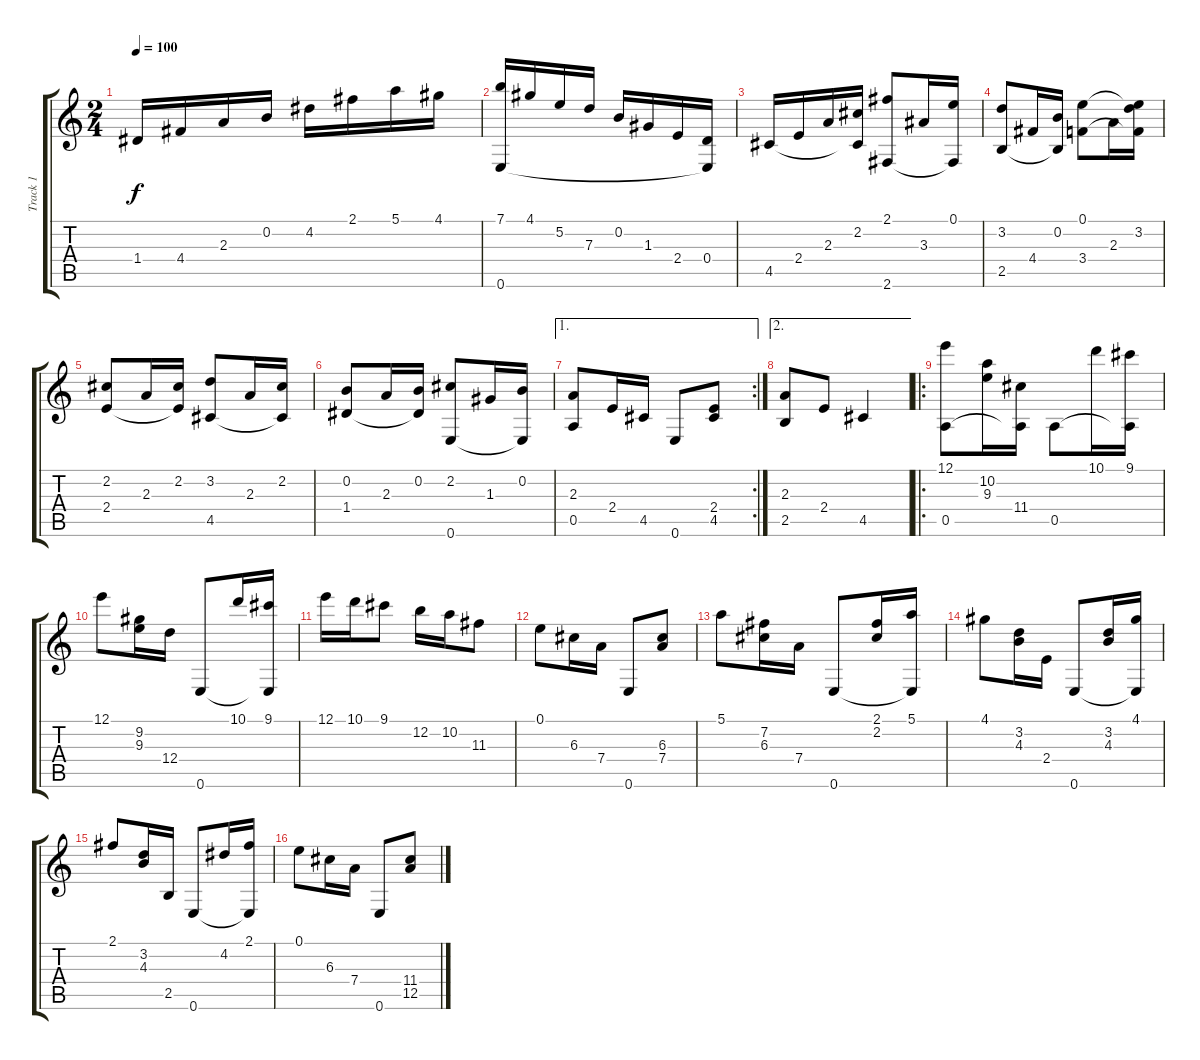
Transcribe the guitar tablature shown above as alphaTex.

\track ("Track 1" "Track 1") {instrument acousticguitarnylon}
\staff {score tabs}
\tuning (E4 B3 G3 D3 A2 E2) {hide}
\ts (2 4)
\tempo 100
\clef g2
\ks c
1.4.16{dy f} 4.4.16 2.3.16 0.2.16 4.2.16 2.1.16 5.1.16 4.1.16 |
(7.1 0.6).16 4.1.16 5.2.16 7.3.16 0.2.16 1.3.16 2.4.16 (0.4 0.6{t}).16 |
4.5.16 2.4.16 2.3.16 (2.2 4.5{t}).16 (2.1 2.6).8 3.3.16 (0.1 2.6{t}).16 |
(3.2 2.5).8 4.4.16 (0.2 2.5{t}).16 (0.1 3.4).8 2.3.16 (0.1{t} 3.2 3.4{t}).16 |
(2.2 2.4).8 2.3.16 (2.2 2.4{t}).16 (3.2 4.5).8 2.3.16 (2.2 4.5{t}).16 |
(0.2 1.4).8 2.3.16 (0.2 1.4{t}).16 (2.2 0.6).8 1.3.16 (0.2 0.6{t}).16 |
\ae 1
\rc 2
(2.3 0.5).8 2.4.16 4.5.16 0.6.8 (2.4 4.5).8 |
\ae 2
(2.3 2.5).8 2.4.8 4.5.4 |
\ro
(12.1 0.5).8 (10.2 9.3).16 (11.4 0.5{t}).16 0.5.8 10.1.16 (9.1 0.5{t}).16 |
12.1.8 (9.2 9.3).16 12.4.16 0.6.8 10.1.16 (9.1 0.6{t}).16 |
12.1.16 10.1.16 9.1.8 12.2.16 10.2.16 11.3.8 |
0.1.8 6.3.16 7.4.16 0.6.8 (6.3 7.4).8 |
5.1.8 (7.2 6.3).16 7.4.16 0.6.8 (2.1 2.2).16 (5.1 0.6{t}).16 |
4.1.8 (3.2 4.3).16 2.4.16 0.6.8 (3.2 4.3).16 (4.1 0.6{t}).16 |
2.1.8 (3.2 4.3).16 2.5.16 0.6.8 4.2.16 (2.1 0.6{t}).16 |
0.1.8 6.3.16 7.4.16 0.6.8 (11.4 12.5).8
